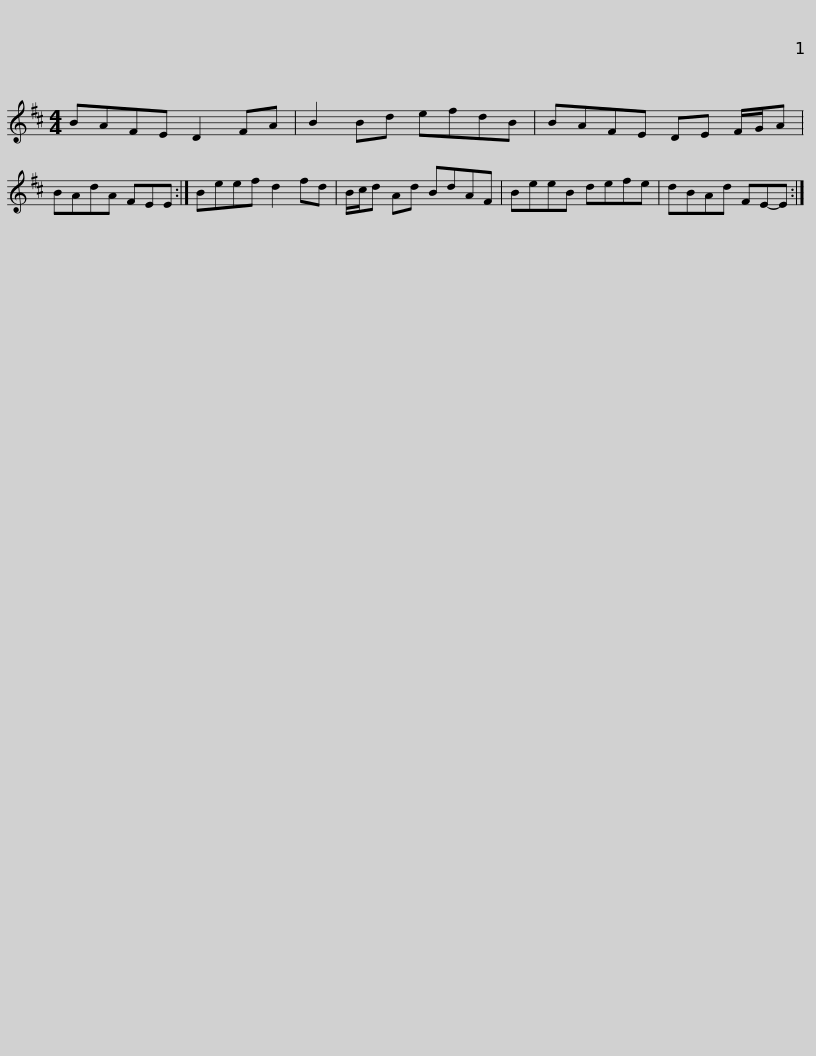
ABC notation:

X:1
L:1/8
M:4/4
I:linebreak $
K:D
V:1 treble
V:1
 BAFE D2 FA | B2 Bd efdB | BAFE DE F/G/A | BAdA FEE :| Beef d2 fd |$ %5
 B/c/d Ad BdAF | BeeB defe | dBAd FE-E :| %8
